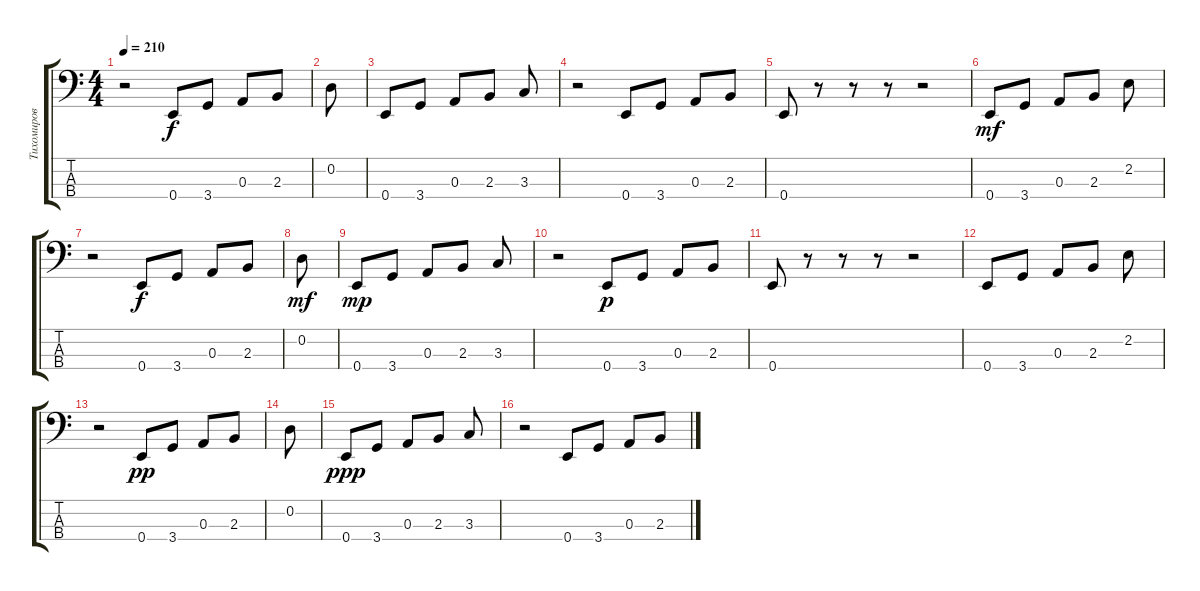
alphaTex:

\track ("Тихомиров" "Тихомиров") {instrument electricbasspick}
\staff {score tabs}
\tuning (G2 D2 A1 E1) {hide}
\ts (4 4)
\tempo 210
\clef f4
\ks c
r.2{dy f} 0.4.8 3.4.8 0.3.8 2.3.8 |
0.2.8 |
0.4.8 3.4.8 0.3.8 2.3.8 3.3.8 |
r.2 0.4.8 3.4.8 0.3.8 2.3.8 |
0.4.8 r.8 r.8 r.8 r.2 |
0.4.8{dy mf} 3.4.8 0.3.8 2.3.8 2.2.8 |
r.2 0.4.8{dy f} 3.4.8 0.3.8 2.3.8 |
0.2.8{dy mf} |
0.4.8{dy mp} 3.4.8 0.3.8 2.3.8 3.3.8 |
r.2 0.4.8{dy p} 3.4.8 0.3.8 2.3.8 |
0.4.8 r.8 r.8 r.8 r.2 |
0.4.8 3.4.8 0.3.8 2.3.8 2.2.8 |
r.2 0.4.8{dy pp} 3.4.8 0.3.8 2.3.8 |
0.2.8 |
0.4.8{dy ppp} 3.4.8 0.3.8 2.3.8 3.3.8 |
r.2 0.4.8 3.4.8 0.3.8 2.3.8
